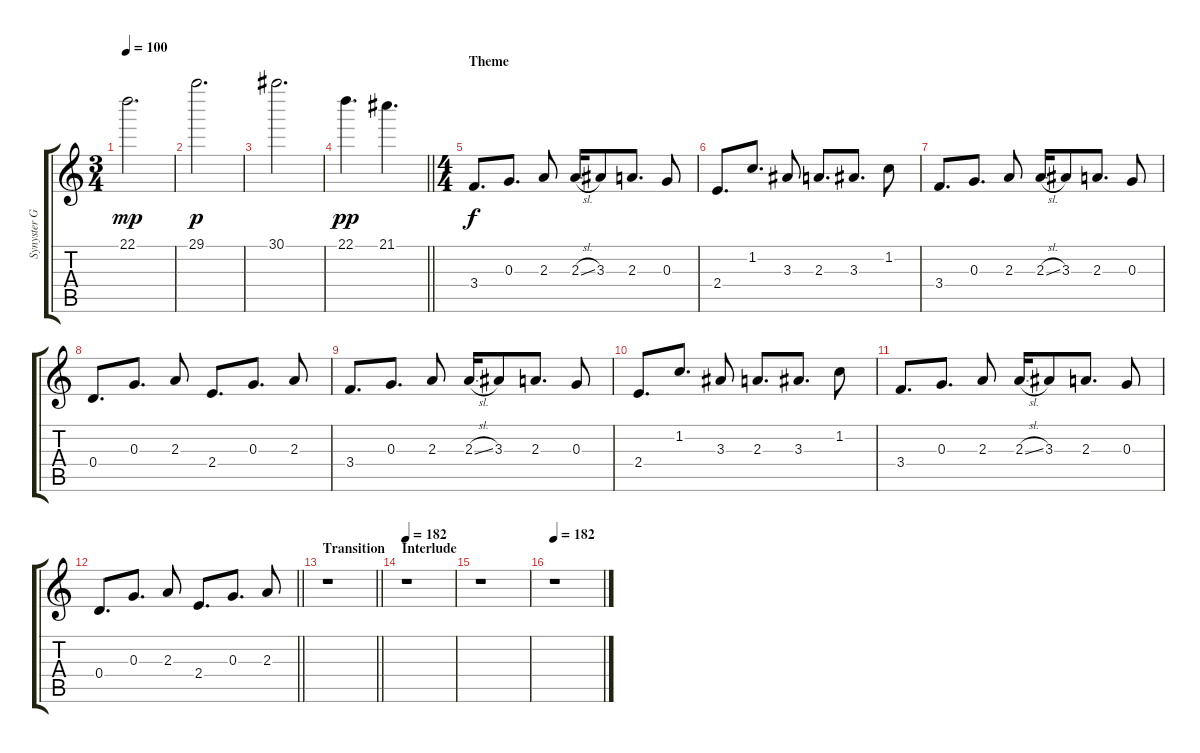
\track ("Synyster Gates Panned" "Synyster G") {instrument distortionguitar}
\staff {score tabs}
\tuning (E4 B3 G3 D3 A2 D2) {hide}
\ts (3 4)
\tempo 100
\clef g2
\ks c
22.1.2{d dy mp} |
29.1.2{d dy p} |
30.1.2{d} |
\barLineRight lightlight
22.1.4{d dy pp} 21.1.4{d} |
\ts (4 4)
\section ("" "Theme")
3.4.8{d dy f instrument distortionguitar} 0.3.8{d} 2.3.8 2.3{sl}.16 3.3.8 2.3.8{d} 0.3.8 |
2.4.8{d} 1.2.8{d} 3.3.8 2.3.8{d} 3.3.8{d} 1.2.8 |
3.4.8{d} 0.3.8{d} 2.3.8 2.3{sl}.16 3.3.8 2.3.8{d} 0.3.8 |
0.4.8{d} 0.3.8{d} 2.3.8 2.4.8{d} 0.3.8{d} 2.3.8 |
3.4.8{d} 0.3.8{d} 2.3.8 2.3{sl}.16 3.3.8 2.3.8{d} 0.3.8 |
2.4.8{d} 1.2.8{d} 3.3.8 2.3.8{d} 3.3.8{d} 1.2.8 |
3.4.8{d} 0.3.8{d} 2.3.8 2.3{sl}.16 3.3.8 2.3.8{d} 0.3.8 |
\barLineRight lightlight
0.4.8{d} 0.3.8{d} 2.3.8 2.4.8{d} 0.3.8{d} 2.3.8 |
\section ("" "Transition")
\barLineRight lightlight
r.1 |
\section ("" "Interlude")
\tempo 182
r.1 |
r.1 |
\tempo 182
r.1
